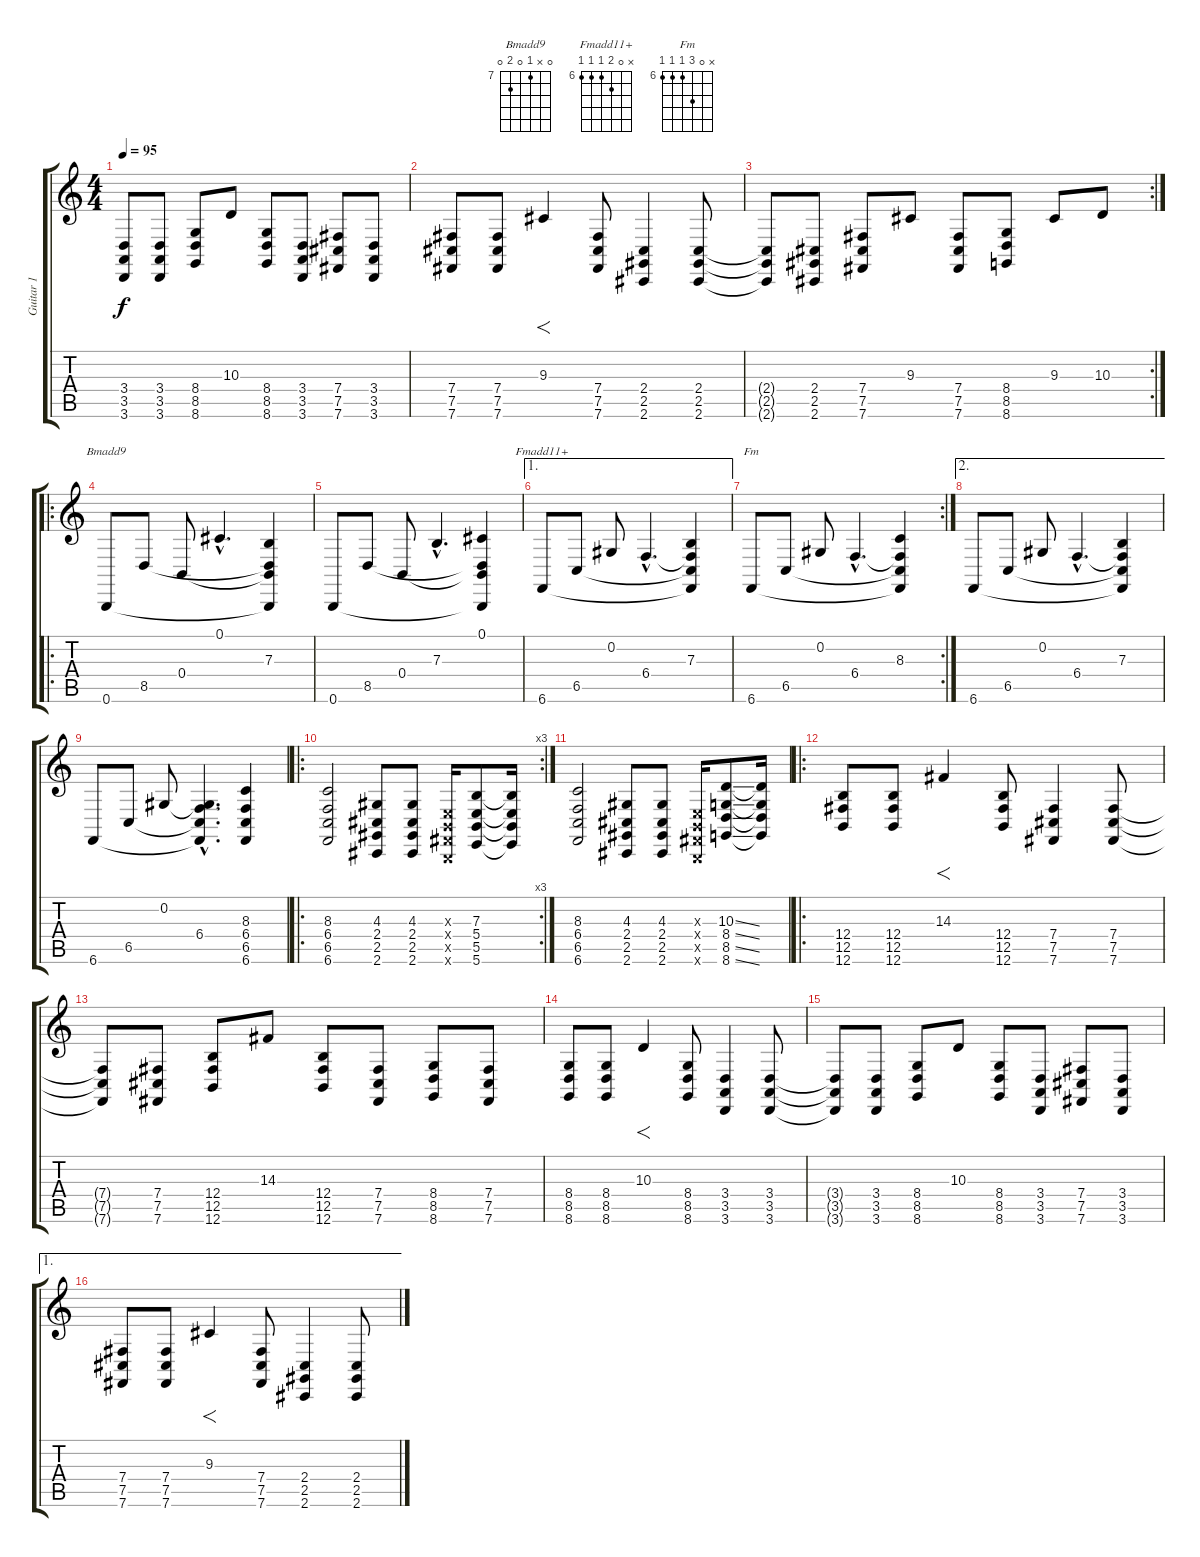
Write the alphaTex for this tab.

\track ("Guitar 1" "Guitar 1") {instrument lead2sawtooth}
\staff {score tabs}
\tuning (Db4 Ab3 E3 B2 Gb2 B1) {hide}
\chord ("Bmadd9" 0 x 7 0 8 0) {firstfret 7}
\chord ("Fmadd11+" x 0 7 6 6 6) {firstfret 6}
\chord ("Fm" x 0 8 6 6 6) {firstfret 6}
\ts (4 4)
\tempo 95
\clef g2
\ks c
(3.4{t} 3.5{t} 3.6{t}).8{dy f} (3.4 3.5 3.6).8 (8.4 8.5 8.6).8 10.3.8 (8.4 8.5 8.6).8 (3.4 3.5 3.6).8 (7.4 7.5 7.6).8 (3.4 3.5 3.6).8 |
(7.4 7.5 7.6).8 (7.4 7.5 7.6).8 9.3.4{f} (7.4 7.5 7.6).8 (2.4 2.5 2.6).4 (2.4 2.5 2.6).8 |
\rc 2
(2.4{t} 2.5{t} 2.6{t}).8 (2.4 2.5 2.6).8 (7.4 7.5 7.6).8 9.3.8 (7.4 7.5 7.6).8 (8.4 8.5 8.6).8 9.3.8 10.3.8 |
\ro
0.6.8{ch "Bmadd9"} 8.5.8 0.4.8 0.1{hac}.4{d} (7.3 0.4{t} 8.5{t} 0.6{t}).4 |
0.6.8 8.5.8 0.4.8 7.3{hac}.4{d} (0.1 0.4{t} 8.5{t} 0.6{t}).4 |
\ae 1
6.6.8{ch "Fmadd11+"} 6.5.8 0.2.8 6.4{hac}.4{d} (7.3 6.4{t} 6.5{t} 6.6{t}).4 |
\rc 2
6.6.8{ch "Fm"} 6.5.8 0.2.8 6.4{hac}.4{d} (8.3 6.4{t} 6.5{t} 6.6{t}).4 |
\ae 2
6.6.8 6.5.8 0.2.8 6.4{hac}.4{d} (7.3 6.4{t} 6.5{t} 6.6{t}).4 |
6.6.8 6.5.8 0.2.8 (0.2{hac t} 6.4{hac} 6.5{hac t} 6.6{hac t}).4{d} (8.3 6.4 6.5 6.6).4 |
\ro
\rc 3
(8.3 6.4 6.5 6.6).2 (4.3 2.4 2.5 2.6).8 (4.3 2.4 2.5 2.6).8 (0.3{x} 0.4{x} 0.5{x} 0.6{x}).16 (7.3 5.4 5.5 5.6).8 (7.3{t} 5.4{t} 5.5{t} 5.6{t}).16 |
(8.3 6.4 6.5 6.6).2 (4.3 2.4 2.5 2.6).8 (4.3 2.4 2.5 2.6).8 (0.3{x} 0.4{x} 0.5{x} 0.6{x}).16 (10.3{ss} 8.4{ss} 8.5{ss} 8.6{ss}).8 (10.3{t} 8.4{t} 8.5{t} 8.6{t}).16 |
\ro
(12.4 12.5 12.6).8 (12.4 12.5 12.6).8 14.3.4{f} (12.4 12.5 12.6).8 (7.4 7.5 7.6).4 (7.4 7.5 7.6).8 |
(7.4{t} 7.5{t} 7.6{t}).8 (7.4 7.5 7.6).8 (12.4 12.5 12.6).8 14.3.8 (12.4 12.5 12.6).8 (7.4 7.5 7.6).8 (8.4 8.5 8.6).8 (7.4 7.5 7.6).8 |
(8.4 8.5 8.6).8 (8.4 8.5 8.6).8 10.3.4{f} (8.4 8.5 8.6).8 (3.4 3.5 3.6).4 (3.4 3.5 3.6).8 |
(3.4{t} 3.5{t} 3.6{t}).8 (3.4 3.5 3.6).8 (8.4 8.5 8.6).8 10.3.8 (8.4 8.5 8.6).8 (3.4 3.5 3.6).8 (7.4 7.5 7.6).8 (3.4 3.5 3.6).8 |
\ae 1
(7.4 7.5 7.6).8 (7.4 7.5 7.6).8 9.3.4{f} (7.4 7.5 7.6).8 (2.4 2.5 2.6).4 (2.4 2.5 2.6).8
